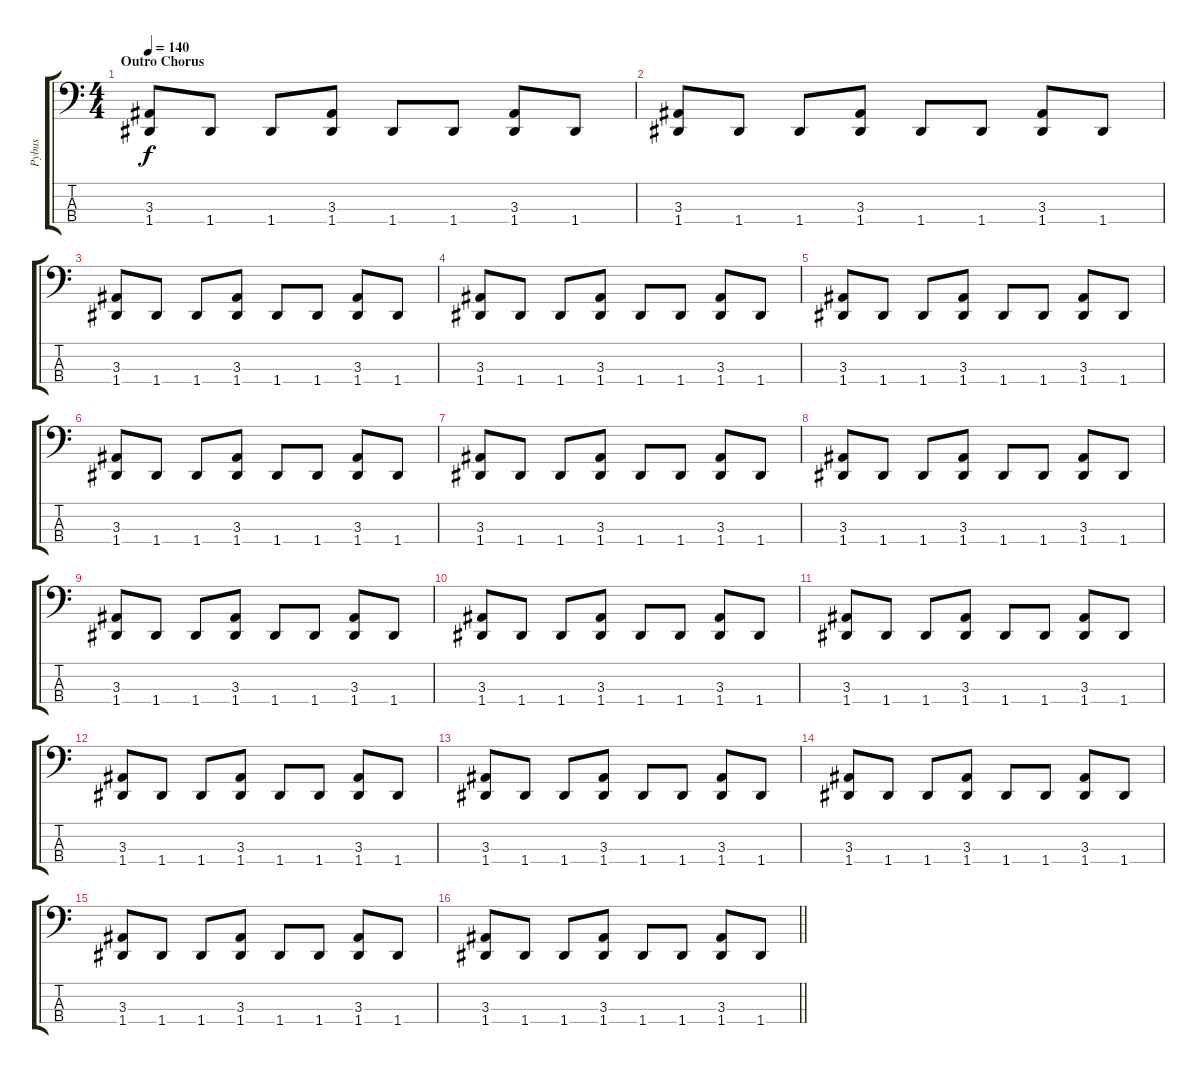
\track ("Pybus" "Pybus") {instrument electricbassfinger}
\staff {score tabs}
\tuning (F2 C2 G1 D1) {hide}
\ts (4 4)
\section ("" "Outro Chorus")
\tempo 140
\clef f4
\ks c
(3.3 1.4).8{dy f} 1.4.8 1.4.8 (3.3 1.4).8 1.4.8 1.4.8 (3.3 1.4).8 1.4.8 |
(3.3 1.4).8 1.4.8 1.4.8 (3.3 1.4).8 1.4.8 1.4.8 (3.3 1.4).8 1.4.8 |
(3.3 1.4).8 1.4.8 1.4.8 (3.3 1.4).8 1.4.8 1.4.8 (3.3 1.4).8 1.4.8 |
(3.3 1.4).8 1.4.8 1.4.8 (3.3 1.4).8 1.4.8 1.4.8 (3.3 1.4).8 1.4.8 |
(3.3 1.4).8 1.4.8 1.4.8 (3.3 1.4).8 1.4.8 1.4.8 (3.3 1.4).8 1.4.8 |
(3.3 1.4).8 1.4.8 1.4.8 (3.3 1.4).8 1.4.8 1.4.8 (3.3 1.4).8 1.4.8 |
(3.3 1.4).8 1.4.8 1.4.8 (3.3 1.4).8 1.4.8 1.4.8 (3.3 1.4).8 1.4.8 |
(3.3 1.4).8 1.4.8 1.4.8 (3.3 1.4).8 1.4.8 1.4.8 (3.3 1.4).8 1.4.8 |
(3.3 1.4).8 1.4.8 1.4.8 (3.3 1.4).8 1.4.8 1.4.8 (3.3 1.4).8 1.4.8 |
(3.3 1.4).8 1.4.8 1.4.8 (3.3 1.4).8 1.4.8 1.4.8 (3.3 1.4).8 1.4.8 |
(3.3 1.4).8 1.4.8 1.4.8 (3.3 1.4).8 1.4.8 1.4.8 (3.3 1.4).8 1.4.8 |
(3.3 1.4).8 1.4.8 1.4.8 (3.3 1.4).8 1.4.8 1.4.8 (3.3 1.4).8 1.4.8 |
(3.3 1.4).8 1.4.8 1.4.8 (3.3 1.4).8 1.4.8 1.4.8 (3.3 1.4).8 1.4.8 |
(3.3 1.4).8 1.4.8 1.4.8 (3.3 1.4).8 1.4.8 1.4.8 (3.3 1.4).8 1.4.8 |
(3.3 1.4).8 1.4.8 1.4.8 (3.3 1.4).8 1.4.8 1.4.8 (3.3 1.4).8 1.4.8 |
\barLineRight lightlight
(3.3 1.4).8 1.4.8 1.4.8 (3.3 1.4).8 1.4.8 1.4.8 (3.3 1.4).8 1.4.8
